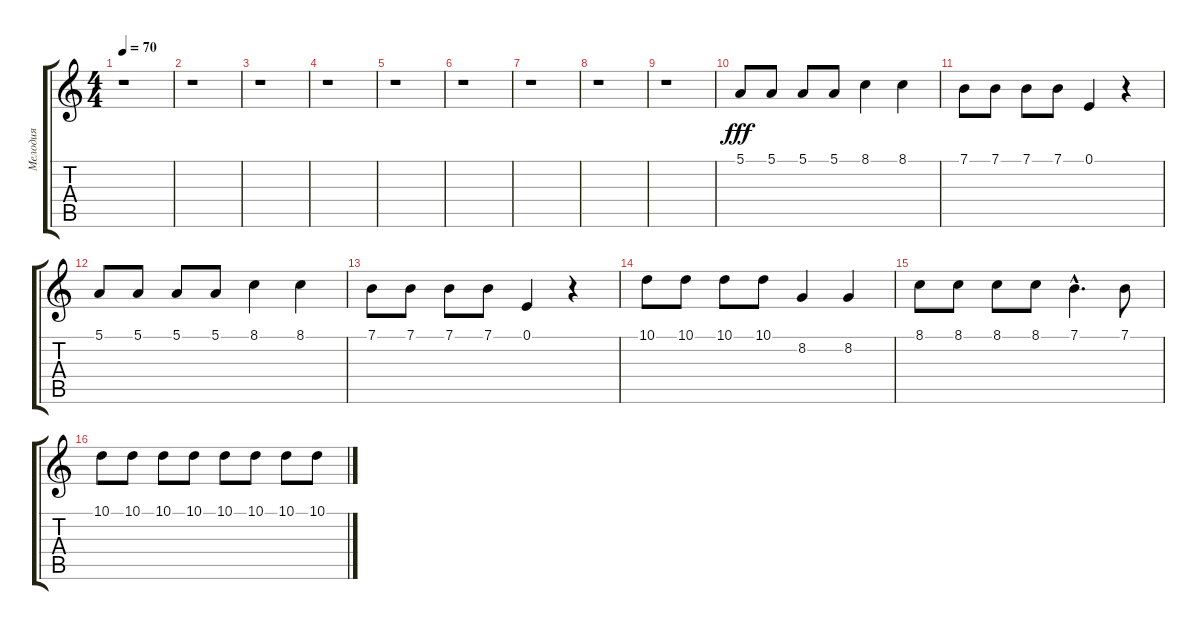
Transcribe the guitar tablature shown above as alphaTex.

\track ("Мелодия" "Мелодия") {instrument electricpiano1}
\staff {score tabs}
\tuning (E4 B3 G3 D3 A2 E2) {hide}
\ts (4 4)
\tempo 70
\clef g2
\ks c
r.1{dy fff instrument electricpiano1} |
r.1 |
r.1 |
r.1 |
r.1 |
r.1 |
r.1 |
r.1 |
r.1 |
5.1.8 5.1.8 5.1.8 5.1.8 8.1.4 8.1.4 |
7.1.8 7.1.8 7.1.8 7.1.8 0.1.4 r.4 |
5.1.8 5.1.8 5.1.8 5.1.8 8.1.4 8.1.4 |
7.1.8 7.1.8 7.1.8 7.1.8 0.1.4 r.4 |
10.1.8 10.1.8 10.1.8 10.1.8 8.2.4 8.2.4 |
8.1.8 8.1.8 8.1.8 8.1.8 7.1{hac}.4{d} 7.1.8 |
10.1.8 10.1.8 10.1.8 10.1.8 10.1.8 10.1.8 10.1.8 10.1.8
